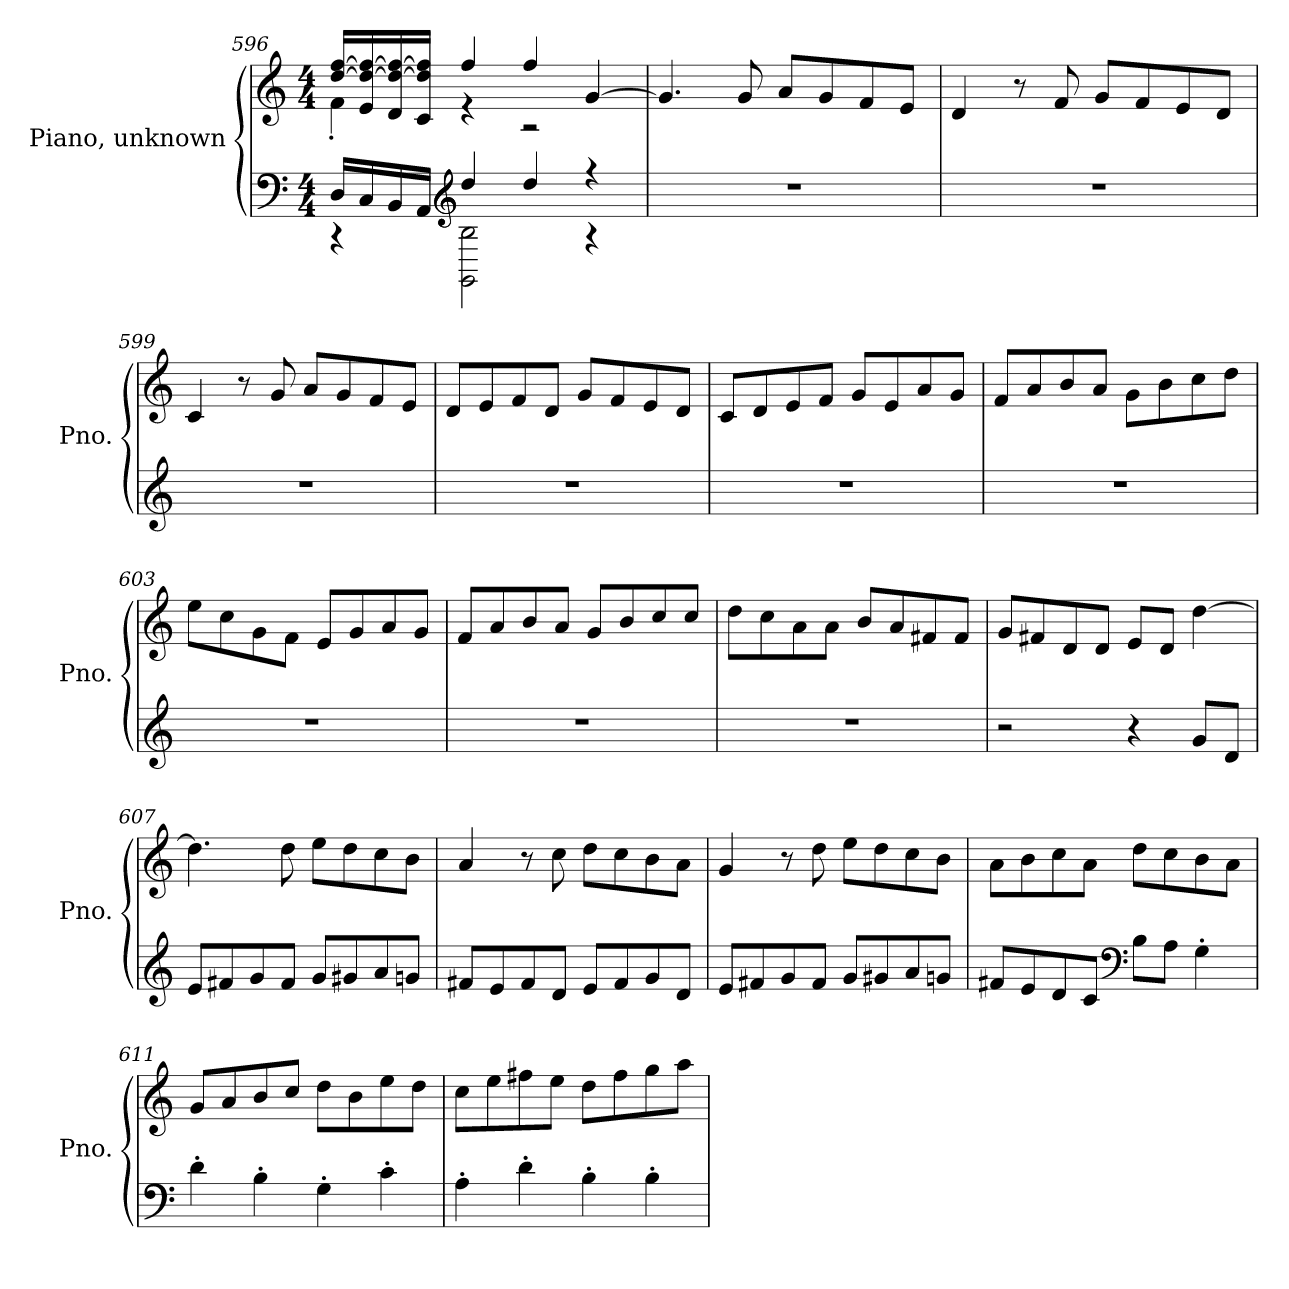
**kern	**kern
*part1	*part1
*staff2	*staff1
*I"Piano, unknown	*
*I'Pno.	*
!!LO:LB:g=z
*clefF4	*clefG2
*k[]	*k[]
*M4/4	*M4/4
=596	=596
*^	*^
16D/LL	4r	[16dd/ [16ff/LL	4f'\
16C/	.	16e/ 16dd/_ 16ff/_	.
16BB/	.	16d/ 16dd/_ 16ff/_	.
16AA/JJ	.	16c/ 16dd/] 16ff/]JJ	.
*clefG2	*	*	*
4dd/	2GG\ 2B\	4ff/	4r
4dd/	.	4ff/	2r
4r	4r	[4g/	.
*v	*v	*	*
*	*v	*v
=597	=597
1r	4.g/]
.	8g/
.	8a/L
.	8g/
.	8f/
.	8e/J
=598	=598
1r	4d/
.	8r
.	8f/
.	8g/L
.	8f/
.	8e/
.	8d/J
=599	=599
1r	4c/
.	8r
.	8g/
.	8a/L
.	8g/
.	8f/
.	8e/J
=600	=600
1r	8d/L
.	8e/
.	8f/
.	8d/J
.	8g/L
.	8f/
.	8e/
.	8d/J
!!LO:LB:g=z
=601	=601
1r	8c/L
.	8d/
.	8e/
.	8f/J
.	8g/L
.	8e/
.	8a/
.	8g/J
=602	=602
1r	8f/L
.	8a/
.	8b/
.	8a/J
.	8g\L
.	8b\
.	8cc\
.	8dd\J
=603	=603
1r	8ee\L
.	8cc\
.	8g\
.	8f\J
.	8e/L
.	8g/
.	8a/
.	8g/J
=604	=604
1r	8f/L
.	8a/
.	8b/
.	8a/J
.	8g/L
.	8b/
.	8cc/
.	8cc/J
=605	=605
1r	8dd\L
.	8cc\
.	8a\
.	8a\J
.	8b/L
.	8a/
.	8f#X/
.	8f#/J
!!LO:LB:g=z
=606	=606
2r	8g/L
.	8f#X/
.	8d/
.	8d/J
4r	8e/L
.	8d/J
8g/L	[4dd\
8d/J	.
=607	=607
8e/L	4.dd\]
8f#X/	.
8g/	.
8f#/J	8dd\
8g/L	8ee\L
8g#X/	8dd\
8a/	8cc\
8gn/J	8b\J
=608	=608
8f#X/L	4a/
8e/	.
8f#/	8r
8d/J	8cc\
8e/L	8dd\L
8f#/	8cc\
8g/	8b\
8d/J	8a\J
=609	=609
8e/L	4g/
8f#X/	.
8g/	8r
8f#/J	8dd\
8g/L	8ee\L
8g#X/	8dd\
8a/	8cc\
8gn/J	8b\J
!!LO:LB:g=z
=610	=610
8f#X/L	8a\L
8e/	8b\
8d/	8cc\
8c/J	8a\J
*clefF4	*
8B\L	8dd\L
8A\J	8cc\
4G'\	8b\
.	8a\J
=611	=611
4d'\	8g/L
.	8a/
4B'\	8b/
.	8cc/J
4G'\	8dd\L
.	8b\
4c'\	8ee\
.	8dd\J
=612	=612
4A'\	8cc\L
.	8ee\
4d'\	8ff#X\
.	8ee\J
4B'\	8dd\L
.	8ff#\
4B'\	8gg\
.	8aa\J
=	=
*-	*-
